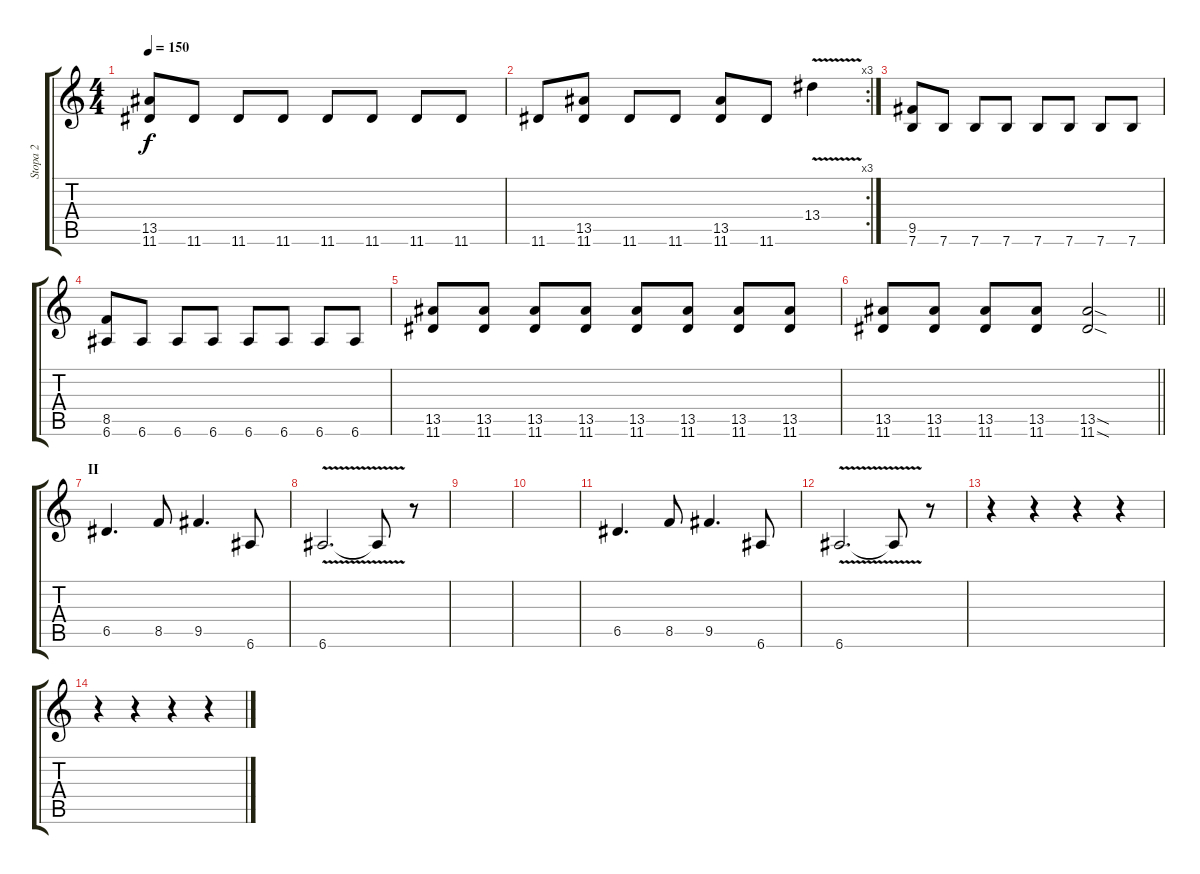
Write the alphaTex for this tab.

\track ("Stopa 2" "Stopa 2") {instrument distortionguitar}
\staff {score tabs}
\tuning (E4 B3 G3 D3 A2 E2) {hide}
\ts (4 4)
\tempo 150
\clef g2
\ks c
(13.5 11.6).8{dy f} 11.6.8 11.6.8 11.6.8 11.6.8 11.6.8 11.6.8 11.6.8 |
\rc 3
11.6.8 (13.5 11.6).8 11.6.8 11.6.8 (13.5 11.6).8 11.6.8 13.4{v}.4 |
(9.5 7.6).8 7.6.8 7.6.8 7.6.8 7.6.8 7.6.8 7.6.8 7.6.8 |
(8.5 6.6).8 6.6.8 6.6.8 6.6.8 6.6.8 6.6.8 6.6.8 6.6.8 |
(13.5 11.6).8 (13.5 11.6).8 (13.5 11.6).8 (13.5 11.6).8 (13.5 11.6).8 (13.5 11.6).8 (13.5 11.6).8 (13.5 11.6).8 |
\barLineRight lightlight
(13.5 11.6).8 (13.5 11.6).8 (13.5 11.6).8 (13.5 11.6).8 (13.5{sod} 11.6{sod}).2 |
\section ("" "II")
6.5.4{d} 8.5.8 9.5.4{d} 6.6.8 |
6.6{v}.2{d} 6.6{t}.8 r.8 |
|
|
6.5.4{d} 8.5.8 9.5.4{d} 6.6.8 |
6.6{v}.2{d} 6.6{t}.8 r.8 |
r.4 r.4 r.4 r.4 |
r.4 r.4 r.4 r.4
